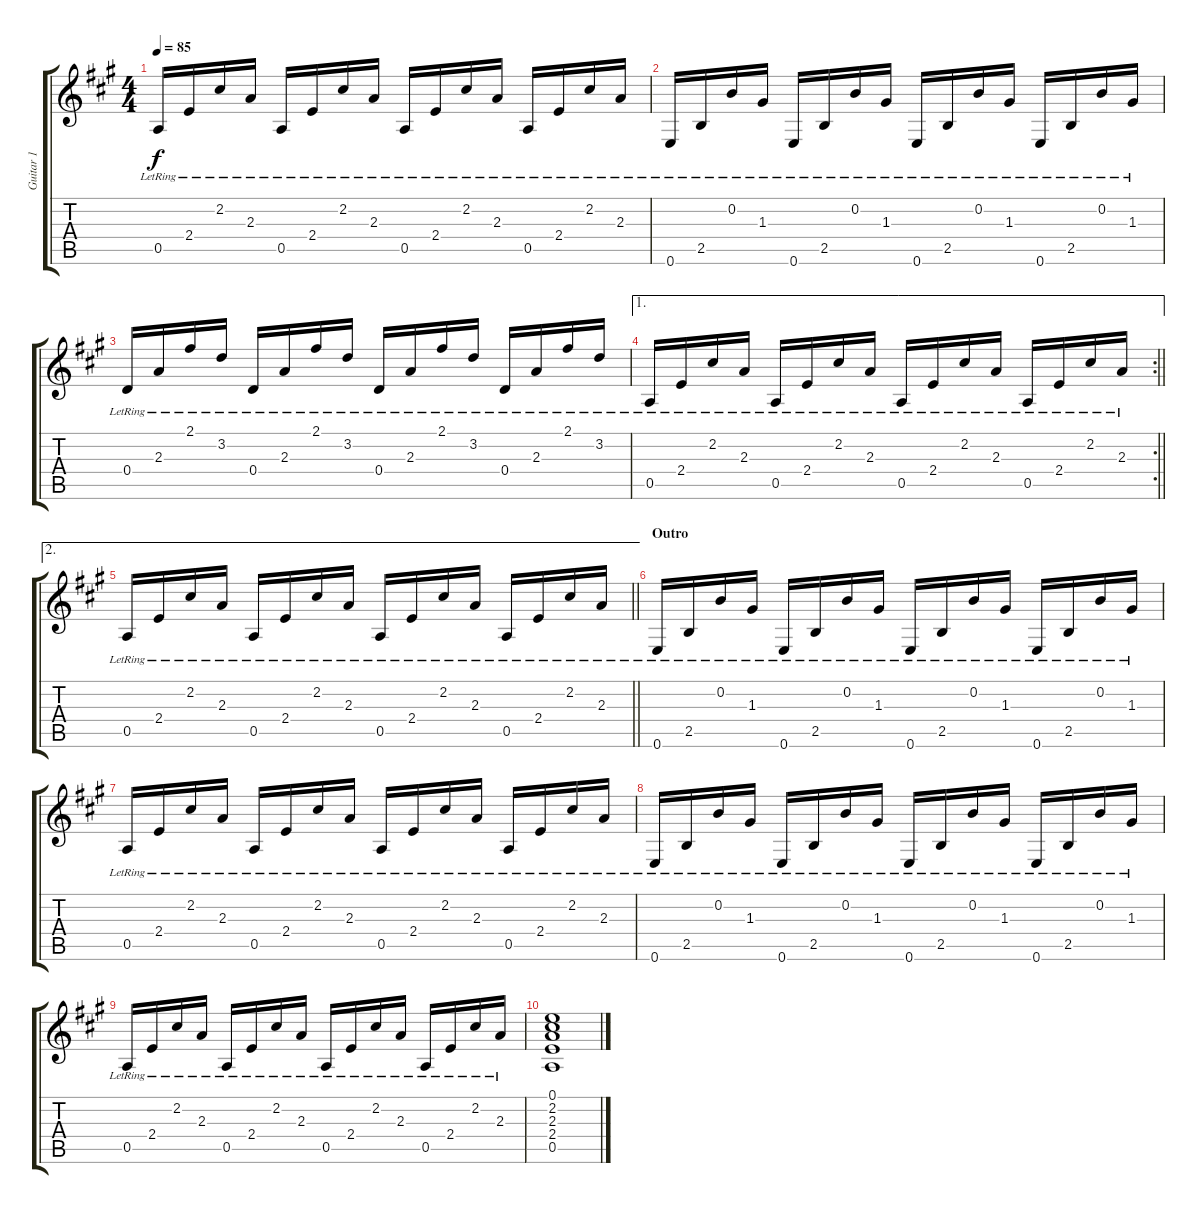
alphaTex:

\track ("Guitar 1" "Guitar 1") {instrument acousticguitarsteel}
\staff {score tabs}
\tuning (E4 B3 G3 D3 A2 E2) {hide}
\ts (4 4)
\tempo 85
\clef g2
\ks a
0.5{lr}.16{dy f} 2.4{lr}.16 2.2{lr}.16 2.3{lr}.16 0.5{lr}.16 2.4{lr}.16 2.2{lr}.16 2.3{lr}.16 0.5{lr}.16 2.4{lr}.16 2.2{lr}.16 2.3{lr}.16 0.5{lr}.16 2.4{lr}.16 2.2{lr}.16 2.3{lr}.16 |
0.6{lr}.16 2.5{lr}.16 0.2{lr}.16 1.3{lr}.16 0.6{lr}.16 2.5{lr}.16 0.2{lr}.16 1.3{lr}.16 0.6{lr}.16 2.5{lr}.16 0.2{lr}.16 1.3{lr}.16 0.6{lr}.16 2.5{lr}.16 0.2{lr}.16 1.3{lr}.16 |
0.4{lr}.16 2.3{lr}.16 2.1{lr}.16 3.2{lr}.16 0.4{lr}.16 2.3{lr}.16 2.1{lr}.16 3.2{lr}.16 0.4{lr}.16 2.3{lr}.16 2.1{lr}.16 3.2{lr}.16 0.4{lr}.16 2.3{lr}.16 2.1{lr}.16 3.2{lr}.16 |
\ae 1
\rc 2
\barLineRight lightlight
0.5{lr}.16 2.4{lr}.16 2.2{lr}.16 2.3{lr}.16 0.5{lr}.16 2.4{lr}.16 2.2{lr}.16 2.3{lr}.16 0.5{lr}.16 2.4{lr}.16 2.2{lr}.16 2.3{lr}.16 0.5{lr}.16 2.4{lr}.16 2.2{lr}.16 2.3{lr}.16 |
\ae 2
\barLineRight lightlight
0.5{lr}.16 2.4{lr}.16 2.2{lr}.16 2.3{lr}.16 0.5{lr}.16 2.4{lr}.16 2.2{lr}.16 2.3{lr}.16 0.5{lr}.16 2.4{lr}.16 2.2{lr}.16 2.3{lr}.16 0.5{lr}.16 2.4{lr}.16 2.2{lr}.16 2.3{lr}.16 |
\section ("" "Outro")
0.6{lr}.16 2.5{lr}.16 0.2{lr}.16 1.3{lr}.16 0.6{lr}.16 2.5{lr}.16 0.2{lr}.16 1.3{lr}.16 0.6{lr}.16 2.5{lr}.16 0.2{lr}.16 1.3{lr}.16 0.6{lr}.16 2.5{lr}.16 0.2{lr}.16 1.3{lr}.16 |
0.5{lr}.16 2.4{lr}.16 2.2{lr}.16 2.3{lr}.16 0.5{lr}.16 2.4{lr}.16 2.2{lr}.16 2.3{lr}.16 0.5{lr}.16 2.4{lr}.16 2.2{lr}.16 2.3{lr}.16 0.5{lr}.16 2.4{lr}.16 2.2{lr}.16 2.3{lr}.16 |
0.6{lr}.16 2.5{lr}.16 0.2{lr}.16 1.3{lr}.16 0.6{lr}.16 2.5{lr}.16 0.2{lr}.16 1.3{lr}.16 0.6{lr}.16 2.5{lr}.16 0.2{lr}.16 1.3{lr}.16 0.6{lr}.16 2.5{lr}.16 0.2{lr}.16 1.3{lr}.16 |
0.5{lr}.16 2.4{lr}.16 2.2{lr}.16 2.3{lr}.16 0.5{lr}.16 2.4{lr}.16 2.2{lr}.16 2.3{lr}.16 0.5{lr}.16 2.4{lr}.16 2.2{lr}.16 2.3{lr}.16 0.5{lr}.16 2.4{lr}.16 2.2{lr}.16 2.3{lr}.16 |
(0.1 2.2 2.3 2.4 0.5).1
